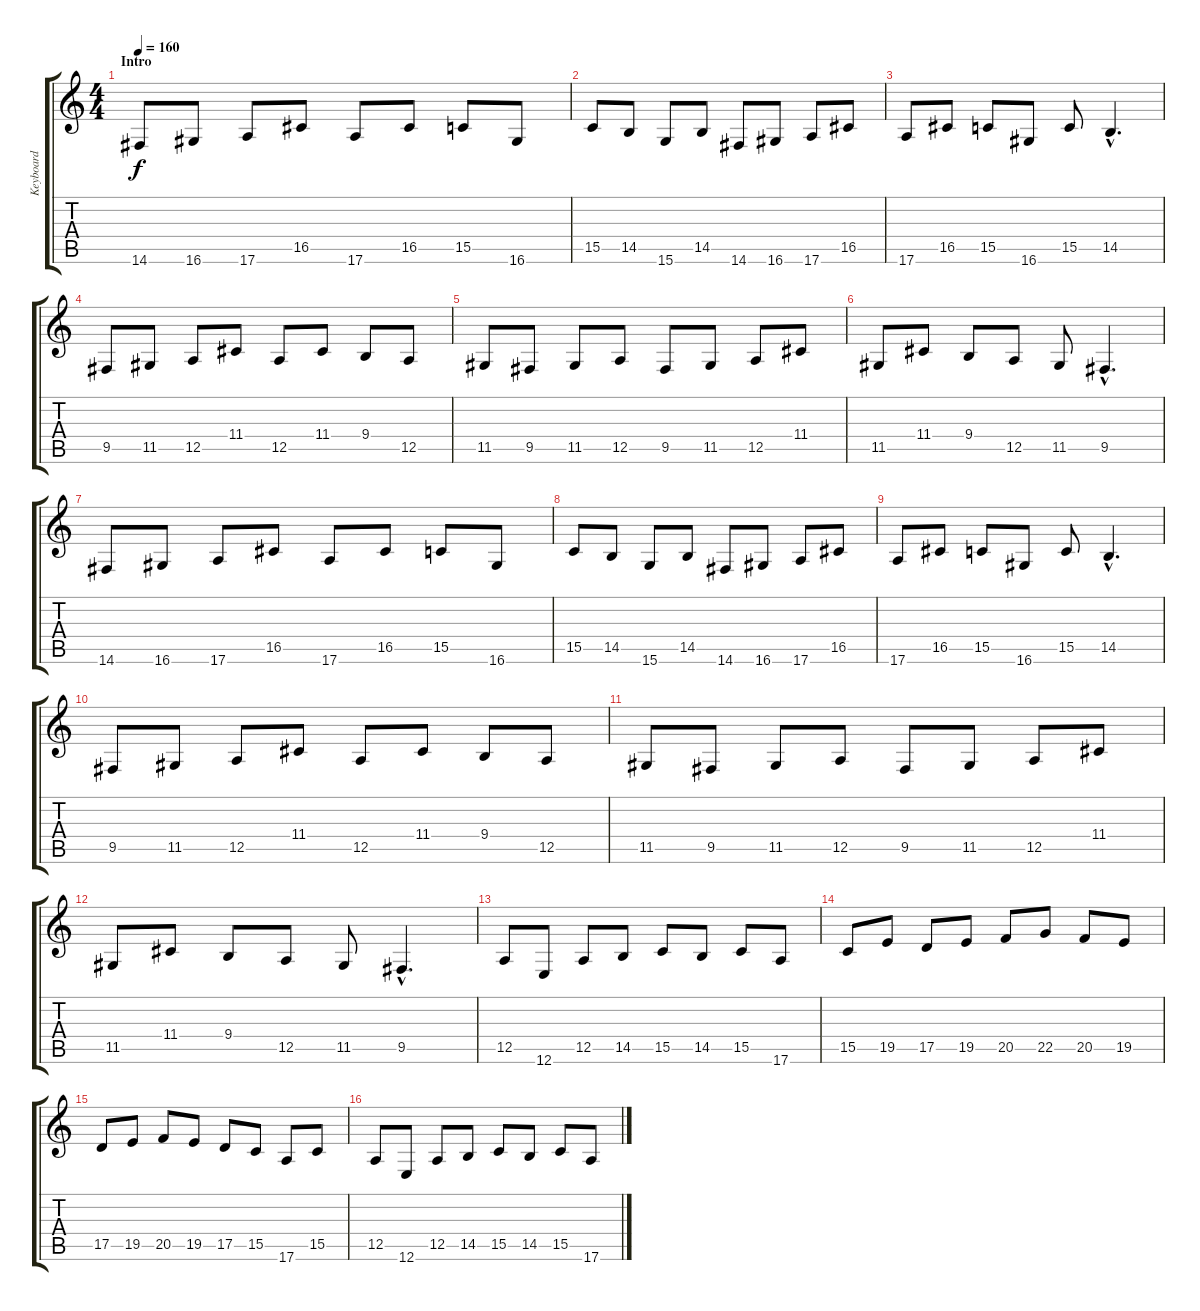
\track ("Keyboard" "Keyboard") {instrument pad1newage}
\staff {score tabs}
\tuning (E4 B3 G3 D3 A2 E2) {hide}
\ts (4 4)
\section ("" "Intro")
\tempo 160
\clef g2
\ks c
14.6.8{dy f instrument pad1newage} 16.6.8 17.6.8 16.5.8 17.6.8 16.5.8 15.5.8 16.6.8 |
15.5.8 14.5.8 15.6.8 14.5.8 14.6.8 16.6.8 17.6.8 16.5.8 |
17.6.8 16.5.8 15.5.8 16.6.8 15.5.8 14.5{hac}.4{d} |
9.5.8 11.5.8 12.5.8 11.4.8 12.5.8 11.4.8 9.4.8 12.5.8 |
11.5.8 9.5.8 11.5.8 12.5.8 9.5.8 11.5.8 12.5.8 11.4.8 |
11.5.8 11.4.8 9.4.8 12.5.8 11.5.8 9.5{hac}.4{d} |
14.6.8 16.6.8 17.6.8 16.5.8 17.6.8 16.5.8 15.5.8 16.6.8 |
15.5.8 14.5.8 15.6.8 14.5.8 14.6.8 16.6.8 17.6.8 16.5.8 |
17.6.8 16.5.8 15.5.8 16.6.8 15.5.8 14.5{hac}.4{d} |
9.5.8 11.5.8 12.5.8 11.4.8 12.5.8 11.4.8 9.4.8 12.5.8 |
11.5.8 9.5.8 11.5.8 12.5.8 9.5.8 11.5.8 12.5.8 11.4.8 |
11.5.8 11.4.8 9.4.8 12.5.8 11.5.8 9.5{hac}.4{d} |
12.5.8 12.6.8 12.5.8 14.5.8 15.5.8 14.5.8 15.5.8 17.6.8 |
15.5.8 19.5.8 17.5.8 19.5.8 20.5.8 22.5.8 20.5.8 19.5.8 |
17.5.8 19.5.8 20.5.8 19.5.8 17.5.8 15.5.8 17.6.8 15.5.8 |
12.5.8 12.6.8 12.5.8 14.5.8 15.5.8 14.5.8 15.5.8 17.6.8
